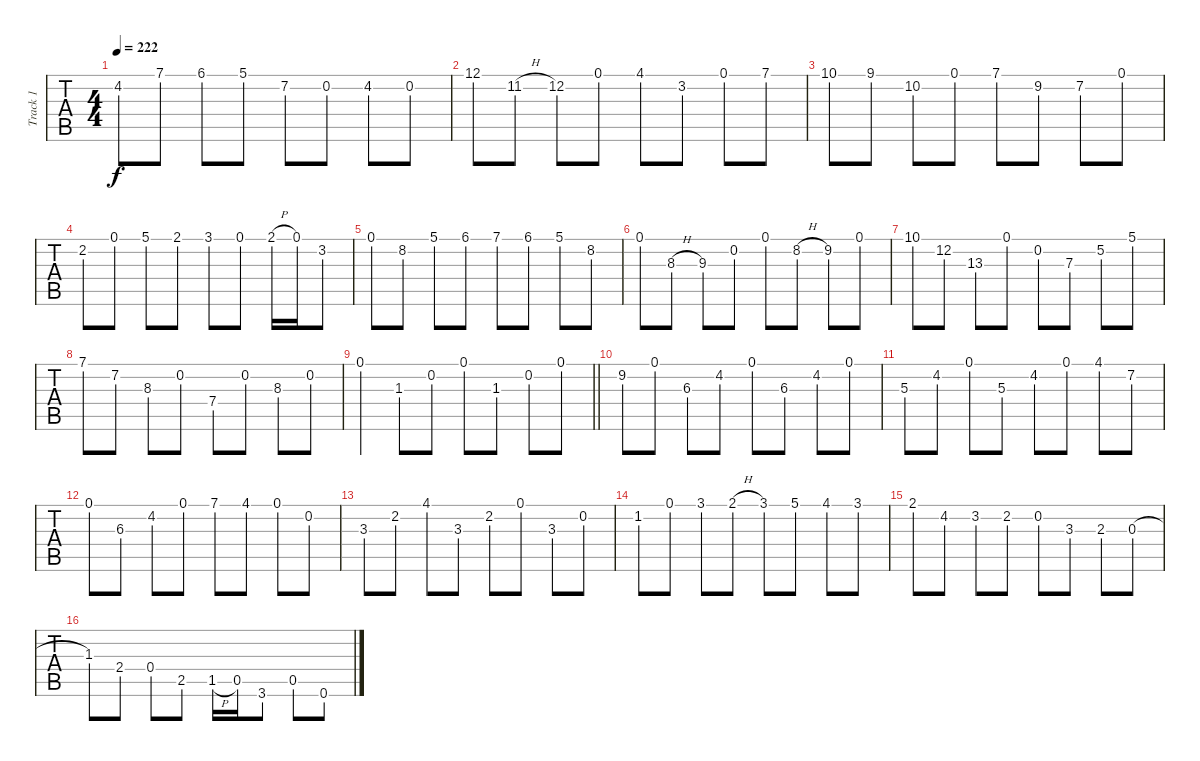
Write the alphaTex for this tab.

\track ("Track 1" "Track 1") {instrument acousticguitarnylon}
\staff {tabs}
\tuning (E4 B3 G3 D3 A2 E2) {hide}
\ts (4 4)
\tempo 222
\clef g2
\ks c
4.2.8{dy f} 7.1.8 6.1.8 5.1.8 7.2.8 0.2.8 4.2.8 0.2.8 |
12.1.8 11.2{h}.8 12.2.8 0.1.8 4.1.8 3.2.8 0.1.8 7.1.8 |
10.1.8 9.1.8 10.2.8 0.1.8 7.1.8 9.2.8 7.2.8 0.1.8 |
2.2.8 0.1.8 5.1.8 2.1.8 3.1.8 0.1.8 2.1{h}.16 0.1.16 3.2.8 |
0.1.8 8.2.8 5.1.8 6.1.8 7.1.8 6.1.8 5.1.8 8.2.8 |
0.1.8 8.3{h}.8 9.3.8 0.2.8 0.1.8 8.2{h}.8 9.2.8 0.1.8 |
10.1.8 12.2.8 13.3.8 0.1.8 0.2.8 7.3.8 5.2.8 5.1.8 |
7.1.8 7.2.8 8.3.8 0.2.8 7.4.8 0.2.8 8.3.8 0.2.8 |
\barLineRight lightlight
0.1.4 1.3.8 0.2.8 0.1.8 1.3.8 0.2.8 0.1.8 |
9.2.8 0.1.8 6.3.8 4.2.8 0.1.8 6.3.8 4.2.8 0.1.8 |
5.3.8 4.2.8 0.1.8 5.3.8 4.2.8 0.1.8 4.1.8 7.2.8 |
0.1.8 6.3.8 4.2.8 0.1.8 7.1.8 4.1.8 0.1.8 0.2.8 |
3.3.8 2.2.8 4.1.8 3.3.8 2.2.8 0.1.8 3.3.8 0.2.8 |
1.2.8 0.1.8 3.1.8 2.1{h}.8 3.1.8 5.1.8 4.1.8 3.1.8 |
2.1.8 4.2.8 3.2.8 2.2.8 0.2.8 3.3.8 2.3.8 0.3{h}.8 |
1.3.8 2.4.8 0.4.8 2.5.8 1.5{h}.16 0.5.16 3.6.8 0.5.8 0.6{h}.8
